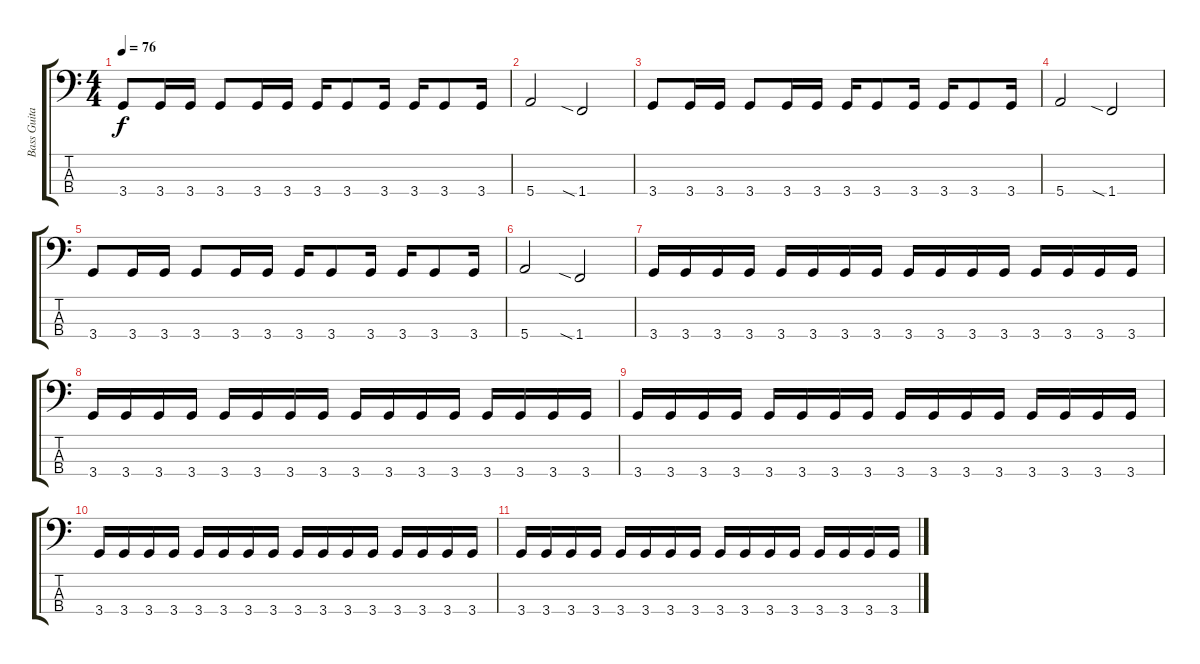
\track ("Bass Guitar" "Bass Guita") {instrument electricbassfinger}
\staff {score tabs}
\tuning (G2 D2 A1 E1) {hide}
\ts (4 4)
\tempo 76
\clef f4
\ks c
3.4.8{dy f} 3.4.16 3.4.16 3.4.8 3.4.16 3.4.16 3.4.16 3.4.8 3.4.16 3.4.16 3.4.8 3.4.16 |
5.4.2 1.4{sia}.2 |
3.4.8 3.4.16 3.4.16 3.4.8 3.4.16 3.4.16 3.4.16 3.4.8 3.4.16 3.4.16 3.4.8 3.4.16 |
5.4.2 1.4{sia}.2 |
3.4.8 3.4.16 3.4.16 3.4.8 3.4.16 3.4.16 3.4.16 3.4.8 3.4.16 3.4.16 3.4.8 3.4.16 |
5.4.2 1.4{sia}.2 |
3.4.16 3.4.16 3.4.16 3.4.16 3.4.16 3.4.16 3.4.16 3.4.16 3.4.16 3.4.16 3.4.16 3.4.16 3.4.16 3.4.16 3.4.16 3.4.16 |
3.4.16 3.4.16 3.4.16 3.4.16 3.4.16 3.4.16 3.4.16 3.4.16 3.4.16 3.4.16 3.4.16 3.4.16 3.4.16 3.4.16 3.4.16 3.4.16 |
3.4.16 3.4.16 3.4.16 3.4.16 3.4.16 3.4.16 3.4.16 3.4.16 3.4.16 3.4.16 3.4.16 3.4.16 3.4.16 3.4.16 3.4.16 3.4.16 |
3.4.16 3.4.16 3.4.16 3.4.16 3.4.16 3.4.16 3.4.16 3.4.16 3.4.16 3.4.16 3.4.16 3.4.16 3.4.16 3.4.16 3.4.16 3.4.16 |
3.4.16 3.4.16 3.4.16 3.4.16 3.4.16 3.4.16 3.4.16 3.4.16 3.4.16 3.4.16 3.4.16 3.4.16 3.4.16 3.4.16 3.4.16 3.4.16
